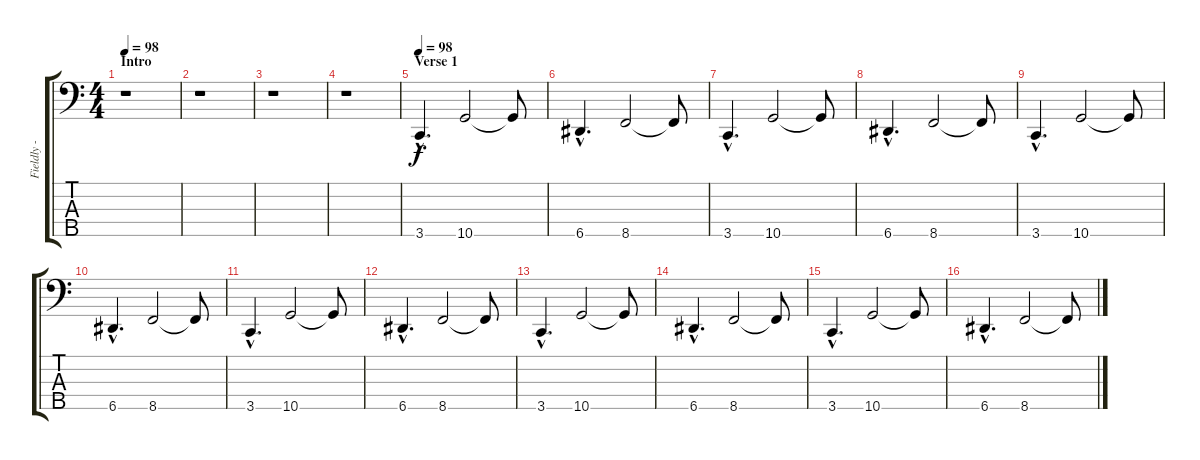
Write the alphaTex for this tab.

\track ("Fieldly - Bass" "Fieldly - ") {instrument fretlessbass}
\staff {score tabs}
\tuning (F2 C2 G1 D1 A0) {hide}
\ts (4 4)
\section ("" "Intro")
\tempo 98
\clef f4
\ks c
r.1{dy f instrument fretlessbass} |
r.1 |
r.1 |
r.1 |
\section ("" "Verse 1")
\tempo 98
3.5{hac}.4{d volume 16 instrument fretlessbass} 10.5.2 10.5{t}.8 |
6.5{hac}.4{d} 8.5.2 8.5{t}.8 |
3.5{hac}.4{d} 10.5.2 10.5{t}.8 |
6.5{hac}.4{d} 8.5.2 8.5{t}.8 |
3.5{hac}.4{d} 10.5.2 10.5{t}.8 |
6.5{hac}.4{d} 8.5.2 8.5{t}.8 |
3.5{hac}.4{d} 10.5.2 10.5{t}.8 |
6.5{hac}.4{d} 8.5.2 8.5{t}.8 |
3.5{hac}.4{d} 10.5.2 10.5{t}.8 |
6.5{hac}.4{d} 8.5.2 8.5{t}.8 |
3.5{hac}.4{d} 10.5.2 10.5{t}.8 |
6.5{hac}.4{d} 8.5.2 8.5{t}.8
